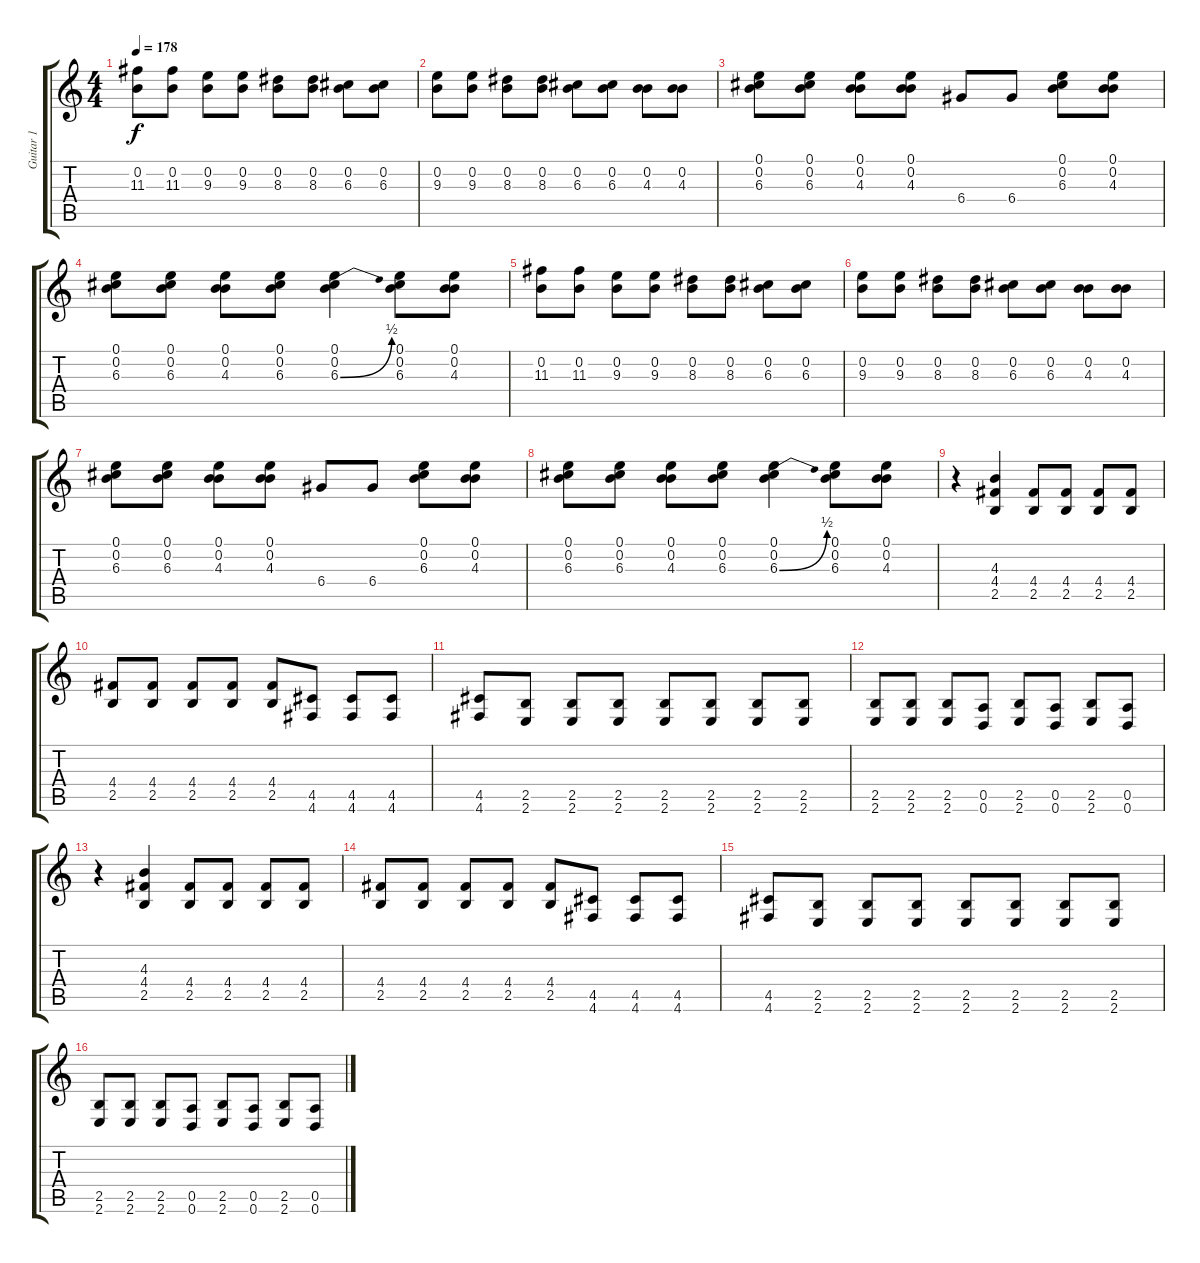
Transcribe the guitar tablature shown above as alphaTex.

\track ("Guitar 1" "Guitar 1") {solo instrument overdrivenguitar}
\staff {score tabs}
\tuning (E4 B3 G3 D3 A2 D2) {hide}
\ts (4 4)
\tempo 178
\clef g2
\ks c
(0.2 11.3).8{dy f} (0.2 11.3).8 (0.2 9.3).8 (0.2 9.3).8 (0.2 8.3).8 (0.2 8.3).8 (0.2 6.3).8 (0.2 6.3).8 |
(0.2 9.3).8 (0.2 9.3).8 (0.2 8.3).8 (0.2 8.3).8 (0.2 6.3).8 (0.2 6.3).8 (0.2 4.3).8 (0.2 4.3).8 |
(0.1 0.2 6.3).8 (0.1 0.2 6.3).8 (0.1 0.2 4.3).8 (0.1 0.2 4.3).8 6.4.8 6.4.8 (0.1 0.2 6.3).8 (0.1 0.2 4.3).8 |
(0.1 0.2 6.3).8 (0.1 0.2 6.3).8 (0.1 0.2 4.3).8 (0.1 0.2 6.3).8 (0.1 0.2 6.3{be (bend 0 0 60 2)}).4 (0.1 0.2 6.3).8 (0.1 0.2 4.3).8 |
(0.2 11.3).8 (0.2 11.3).8 (0.2 9.3).8 (0.2 9.3).8 (0.2 8.3).8 (0.2 8.3).8 (0.2 6.3).8 (0.2 6.3).8 |
(0.2 9.3).8 (0.2 9.3).8 (0.2 8.3).8 (0.2 8.3).8 (0.2 6.3).8 (0.2 6.3).8 (0.2 4.3).8 (0.2 4.3).8 |
(0.1 0.2 6.3).8 (0.1 0.2 6.3).8 (0.1 0.2 4.3).8 (0.1 0.2 4.3).8 6.4.8 6.4.8 (0.1 0.2 6.3).8 (0.1 0.2 4.3).8 |
(0.1 0.2 6.3).8 (0.1 0.2 6.3).8 (0.1 0.2 4.3).8 (0.1 0.2 6.3).8 (0.1 0.2 6.3{be (bend 0 0 60 2)}).4 (0.1 0.2 6.3).8 (0.1 0.2 4.3).8 |
r.4 (4.3 4.4 2.5).4 (4.4 2.5).8 (4.4 2.5).8 (4.4 2.5).8 (4.4 2.5).8 |
(4.4 2.5).8 (4.4 2.5).8 (4.4 2.5).8 (4.4 2.5).8 (4.4 2.5).8 (4.5 4.6).8 (4.5 4.6).8 (4.5 4.6).8 |
(4.5 4.6).8 (2.5 2.6).8 (2.5 2.6).8 (2.5 2.6).8 (2.5 2.6).8 (2.5 2.6).8 (2.5 2.6).8 (2.5 2.6).8 |
(2.5 2.6).8 (2.5 2.6).8 (2.5 2.6).8 (0.5 0.6).8 (2.5 2.6).8 (0.5 0.6).8 (2.5 2.6).8 (0.5 0.6).8 |
r.4 (4.3 4.4 2.5).4 (4.4 2.5).8 (4.4 2.5).8 (4.4 2.5).8 (4.4 2.5).8 |
(4.4 2.5).8 (4.4 2.5).8 (4.4 2.5).8 (4.4 2.5).8 (4.4 2.5).8 (4.5 4.6).8 (4.5 4.6).8 (4.5 4.6).8 |
(4.5 4.6).8 (2.5 2.6).8 (2.5 2.6).8 (2.5 2.6).8 (2.5 2.6).8 (2.5 2.6).8 (2.5 2.6).8 (2.5 2.6).8 |
(2.5 2.6).8 (2.5 2.6).8 (2.5 2.6).8 (0.5 0.6).8 (2.5 2.6).8 (0.5 0.6).8 (2.5 2.6).8 (0.5 0.6).8
